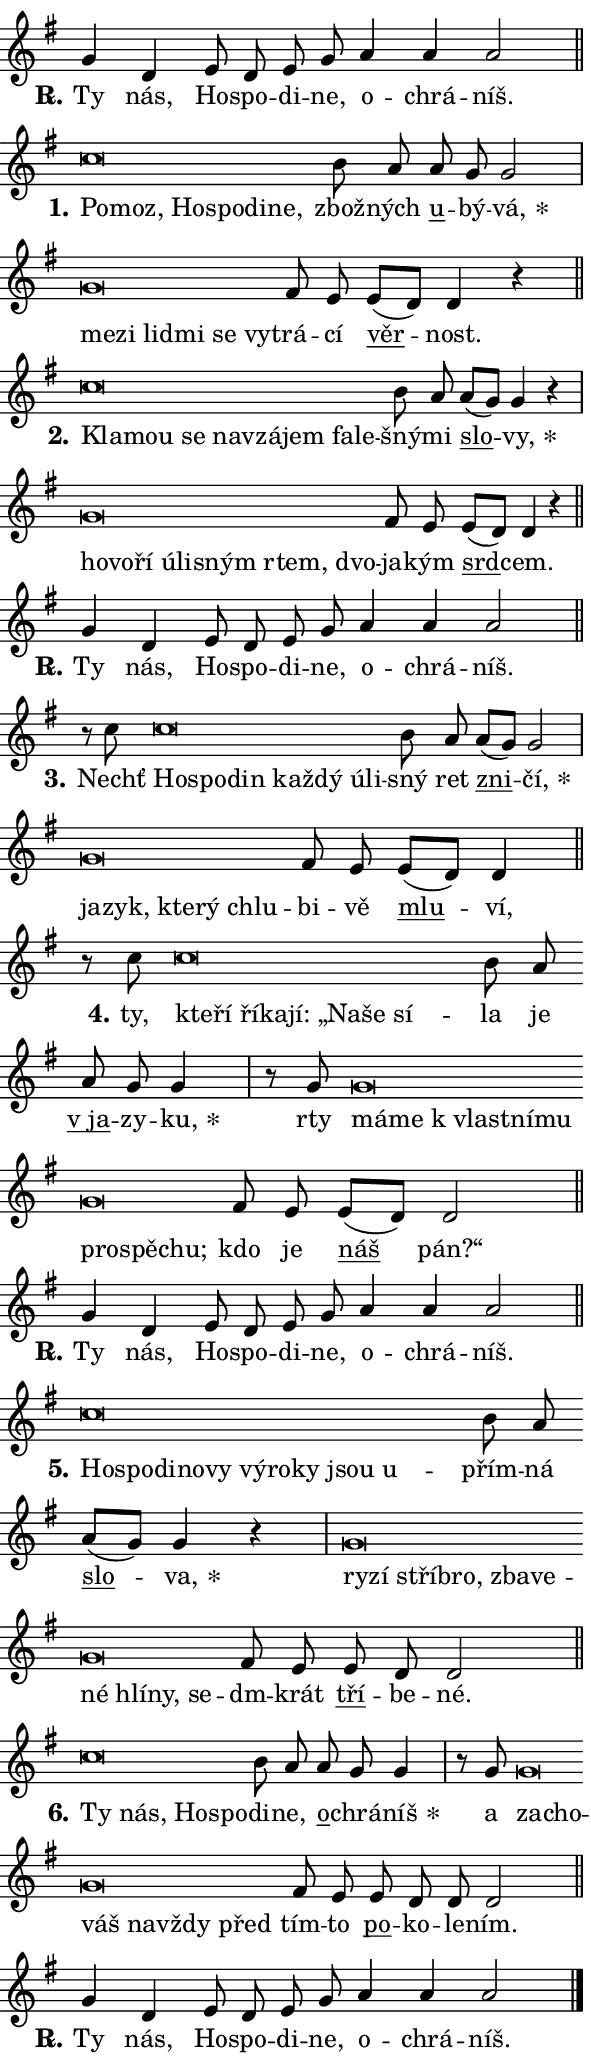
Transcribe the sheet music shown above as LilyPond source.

\version "2.24.0"
\header { tagline = "" }
\paper {
  indent = 0\cm
  top-margin = 0\cm
  right-margin = 0.13\cm % to fit lyric hyphens
  bottom-margin = 0\cm
  left-margin = 0\cm
  paper-width = 10\cm
  page-breaking = #ly:one-page-breaking
  system-system-spacing.basic-distance = #11
  score-system-spacing.basic-distance = #11
  ragged-last = ##f
}


%% Author: Thomas Morley
%% https://lists.gnu.org/archive/html/lilypond-user/2020-05/msg00002.html
#(define (line-position grob)
"Returns position of @var[grob} in current system:
   @code{'start}, if at first time-step
   @code{'end}, if at last time-step
   @code{'middle} otherwise
"
  (let* ((col (ly:item-get-column grob))
         (ln (ly:grob-object col 'left-neighbor))
         (rn (ly:grob-object col 'right-neighbor))
         (col-to-check-left (if (ly:grob? ln) ln col))
         (col-to-check-right (if (ly:grob? rn) rn col))
         (break-dir-left
           (and
             (ly:grob-property col-to-check-left 'non-musical #f)
             (ly:item-break-dir col-to-check-left)))
         (break-dir-right
           (and
             (ly:grob-property col-to-check-right 'non-musical #f)
             (ly:item-break-dir col-to-check-right))))
        (cond ((eqv? 1 break-dir-left) 'start)
              ((eqv? -1 break-dir-right) 'end)
              (else 'middle))))

#(define (tranparent-at-line-position vctor)
  (lambda (grob)
  "Relying on @code{line-position} select the relevant enry from @var{vctor}.
Used to determine transparency,"
    (case (line-position grob)
      ((end) (not (vector-ref vctor 0)))
      ((middle) (not (vector-ref vctor 1)))
      ((start) (not (vector-ref vctor 2))))))

noteHeadBreakVisibility =
#(define-music-function (break-visibility)(vector?)
"Makes @code{NoteHead}s transparent relying on @var{break-visibility}"
#{
  \override NoteHead.transparent =
    #(tranparent-at-line-position break-visibility)
#})

#(define delete-ledgers-for-transparent-note-heads
  (lambda (grob)
    "Reads whether a @code{NoteHead} is transparent.
If so this @code{NoteHead} is removed from @code{'note-heads} from
@var{grob}, which is supposed to be @code{LedgerLineSpanner}.
As a result ledgers are not printed for this @code{NoteHead}"
    (let* ((nhds-array (ly:grob-object grob 'note-heads))
           (nhds-list
             (if (ly:grob-array? nhds-array)
                 (ly:grob-array->list nhds-array)
                 '()))
           ;; Relies on the transparent-property being done before
           ;; Staff.LedgerLineSpanner.after-line-breaking is executed.
           ;; This is fragile ...
           (to-keep
             (remove
               (lambda (nhd)
                 (ly:grob-property nhd 'transparent #f))
               nhds-list)))
      ;; TODO find a better method to iterate over grob-arrays, similiar
      ;; to filter/remove etc for lists
      ;; For now rebuilt from scratch
      (set! (ly:grob-object grob 'note-heads)  '())
      (for-each
        (lambda (nhd)
          (ly:pointer-group-interface::add-grob grob 'note-heads nhd))
        to-keep))))

squashNotes = {
  \override NoteHead.X-extent = #'(-0.2 . 0.2)
  \override NoteHead.Y-extent = #'(-0.75 . 0)
  \override NoteHead.stencil =
    #(lambda (grob)
       (let ((pos (ly:grob-property grob 'staff-position)))
         (begin
           (if (< pos -7) (display "ERROR: Lower brevis then expected\n") (display ""))
           (if (<= pos -6) ly:text-interface::print ly:note-head::print))))
}
unSquashNotes = {
  \revert NoteHead.X-extent
  \revert NoteHead.Y-extent
  \revert NoteHead.stencil
}

hideNotes = \noteHeadBreakVisibility #begin-of-line-visible
unHideNotes = \noteHeadBreakVisibility #all-visible

% work-around for resetting accidentals
% https://lilypond.org/doc/v2.23/Documentation/notation/displaying-rhythms#unmetered-music
cadenzaMeasure = {
  \cadenzaOff
  \partial 1024 s1024
  \cadenzaOn
}

#(define-markup-command (accent layout props text) (markup?)
  "Underline accented syllable"
  (interpret-markup layout props
    #{\markup \override #'(offset . 4.3) \underline { #text }#}))

responsum = \markup \concat {
  "R" \hspace #-1.05 \path #0.1 #'((moveto 0 0.07) (lineto 0.9 0.8)) \hspace #0.05 "."
}

spaceSize = #0.6828661417322834 % exact space size for TeX Gyre Schola

\layout {
  \context {
    \Staff
    \remove "Time_signature_engraver"
    \override LedgerLineSpanner.after-line-breaking = #delete-ledgers-for-transparent-note-heads
  }
  \context {
    \Lyrics {
      \override LyricSpace.minimum-distance = \spaceSize
      \override LyricText.font-name = #"TeX Gyre Schola"
      \override LyricText.font-size = 1
      \override StanzaNumber.font-name = #"TeX Gyre Schola Bold"
      \override StanzaNumber.font-size = 1
    }
  }
  \context {
    \Score 
    \override NoteHead.text =
      #(lambda (grob) 
        (let ((pos (ly:grob-property grob 'staff-position)))
          #{\markup {
            \combine
              \halign #-0.55 \raise #(if (= pos -6) 0 0.5) \override #'(thickness . 2) \draw-line #'(3.2 . 0)
              \musicglyph "noteheads.sM1"
          }#}))
  }
}

% magnetic-lyrics.ily
%
%   written by
%     Jean Abou Samra <jean@abou-samra.fr>
%     Werner Lemberg <wl@gnu.org>
%
%   adapted by
%     Jiri Hon <jiri.hon@gmail.com>
%
% Version 2022-Apr-15

% https://www.mail-archive.com/lilypond-user@gnu.org/msg149350.html

#(define (Left_hyphen_pointer_engraver context)
   "Collect syllable-hyphen-syllable occurrences in lyrics and store
them in properties.  This engraver only looks to the left.  For
example, if the lyrics input is @code{foo -- bar}, it does the
following.

@itemize @bullet
@item
Set the @code{text} property of the @code{LyricHyphen} grob between
@q{foo} and @q{bar} to @code{foo}.

@item
Set the @code{left-hyphen} property of the @code{LyricText} grob with
text @q{foo} to the @code{LyricHyphen} grob between @q{foo} and
@q{bar}.
@end itemize

Use this auxiliary engraver in combination with the
@code{lyric-@/text::@/apply-@/magnetic-@/offset!} hook."
   (let ((hyphen #f)
         (text #f))
     (make-engraver
      (acknowledgers
       ((lyric-syllable-interface engraver grob source-engraver)
        (set! text grob)))
      (end-acknowledgers
       ((lyric-hyphen-interface engraver grob source-engraver)
        ;(when (not (grob::has-interface grob 'lyric-space-interface))
          (set! hyphen grob)));)
      ((stop-translation-timestep engraver)
       (when (and text hyphen)
         (ly:grob-set-object! text 'left-hyphen hyphen))
       (set! text #f)
       (set! hyphen #f)))))

#(define (lyric-text::apply-magnetic-offset! grob)
   "If the space between two syllables is less than the value in
property @code{LyricText@/.details@/.squash-threshold}, move the right
syllable to the left so that it gets concatenated with the left
syllable.

Use this function as a hook for
@code{LyricText@/.after-@/line-@/breaking} if the
@code{Left_@/hyphen_@/pointer_@/engraver} is active."
   (let ((hyphen (ly:grob-object grob 'left-hyphen #f)))
     (when hyphen
       (let ((left-text (ly:spanner-bound hyphen LEFT)))
         (when (grob::has-interface left-text 'lyric-syllable-interface)
           (let* ((common (ly:grob-common-refpoint grob left-text X))
                  (this-x-ext (ly:grob-extent grob common X))
                  (left-x-ext
                   (begin
                     ;; Trigger magnetism for left-text.
                     (ly:grob-property left-text 'after-line-breaking)
                     (ly:grob-extent left-text common X)))
                  ;; `delta` is the gap width between two syllables.
                  (delta (- (interval-start this-x-ext)
                            (interval-end left-x-ext)))
                  (details (ly:grob-property grob 'details))
                  (threshold (assoc-get 'squash-threshold details 0.2)))
             (when (< delta threshold)
               (let* (;; We have to manipulate the input text so that
                      ;; ligatures crossing syllable boundaries are not
                      ;; disabled.  For languages based on the Latin
                      ;; script this is essentially a beautification.
                      ;; However, for non-Western scripts it can be a
                      ;; necessity.
                      (lt (ly:grob-property left-text 'text))
                      (rt (ly:grob-property grob 'text))
                      (is-space (grob::has-interface hyphen 'lyric-space-interface))
                      (space (if is-space " " ""))
                      (extra-delta (if is-space spaceSize 0))
                      ;; Append new syllable.
                      (ltrt-space (if (and (string? lt) (string? rt))
                                (string-append lt space rt)
                                (make-concat-markup (list lt space rt))))
                      ;; Right-align `ltrt` to the right side.
                      (ltrt-space-markup (grob-interpret-markup
                               grob
                               (make-translate-markup
                                (cons (interval-length this-x-ext) 0)
                                (make-right-align-markup ltrt-space)))))
                 (begin
                   ;; Don't print `left-text`.
                   (ly:grob-set-property! left-text 'stencil #f)
                   ;; Set text and stencil (which holds all collected
                   ;; syllables so far) and shift it to the left.
                   (ly:grob-set-property! grob 'text ltrt-space)
                   (ly:grob-set-property! grob 'stencil ltrt-space-markup)
                   (ly:grob-translate-axis! grob (- (- delta extra-delta)) X))))))))))


#(define (lyric-hyphen::displace-bounds-first grob)
   ;; Make very sure this callback isn't triggered too early.
   (let ((left (ly:spanner-bound grob LEFT))
         (right (ly:spanner-bound grob RIGHT)))
     (ly:grob-property left 'after-line-breaking)
     (ly:grob-property right 'after-line-breaking)
     (ly:lyric-hyphen::print grob)))

squashThreshold = #0.4

\layout {
  \context {
    \Lyrics
    \consists #Left_hyphen_pointer_engraver
    \override LyricText.after-line-breaking =
      #lyric-text::apply-magnetic-offset!
    \override LyricHyphen.stencil = #lyric-hyphen::displace-bounds-first
    \override LyricText.details.squash-threshold = \squashThreshold
    \override LyricHyphen.minimum-distance = 0
    \override LyricHyphen.minimum-length = \squashThreshold
  }
}

squashText = \override LyricText.details.squash-threshold = 9999
unSquashText = \override LyricText.details.squash-threshold = \squashThreshold

leftText = \override LyricText.self-alignment-X = #LEFT
unLeftText = \revert LyricText.self-alignment-X

starOffset = #(lambda (grob) 
                (let ((x_offset (ly:self-alignment-interface::aligned-on-x-parent grob)))
                  (if (= x_offset 0) 0 (+ x_offset 1.2))))

star = #(define-music-function (syllable)(string?)
"Append star separator at the end of a syllable"
#{
  \once \override LyricText.X-offset = #starOffset
  \lyricmode { \markup {
    #syllable
    \override #'((font-name . "TeX Gyre Schola Bold")) \hspace #0.2 \lower #0.65 \larger "*"
  } }
#})

starAccent = #(define-music-function (syllable)(string?)
"Append star separator at the end of a syllable and make accent"
#{
  \once \override LyricText.X-offset = #starOffset
  \lyricmode { \markup {
    \accent #syllable
    \override #'((font-name . "TeX Gyre Schola Bold")) \hspace #0.2 \lower #0.65 \larger "*"
  } }
#})

breath = #(define-music-function (syllable)(string?)
"Append breathing indicator at the end of a syllable"
#{
  \lyricmode { \markup { #syllable "+" } }
#})

optionalBreath = #(define-music-function (syllable)(string?)
"Append optional breathing indicator at the end of a syllable"
#{
  \lyricmode { \markup { #syllable "(+)" } }
#})


\score {
    <<
        \new Voice = "melody" { \cadenzaOn \key g \major \relative { g'4 d e8 d \bar "" e g \bar "" a4 a a2 \cadenzaMeasure \bar "||" \break } }
        \new Lyrics \lyricsto "melody" { \lyricmode { \set stanza = \responsum
Ty nás, Ho -- spo -- di -- ne, o -- chrá -- níš. } }
    >>
    \layout {}
}

\score {
    <<
        \new Voice = "melody" { \cadenzaOn \key g \major \relative { \squashNotes c''\breve*1/16 \hideNotes \breve*1/16 \bar "" \breve*1/16 \bar "" \breve*1/16 \bar "" \breve*1/16 \breve*1/16 \bar "" \unHideNotes \unSquashNotes b8 a \bar "" a g g2 \cadenzaMeasure \bar "|" \squashNotes g\breve*1/16 \hideNotes \breve*1/16 \bar "" \breve*1/16 \bar "" \breve*1/16 \bar "" \breve*1/16 \breve*1/16 \bar "" \unHideNotes \unSquashNotes fis8 e \bar "" e[( d)] d4 r \cadenzaMeasure \bar "||" \break } }
        \new Lyrics \lyricsto "melody" { \lyricmode { \set stanza = "1."
\leftText Po -- \squashText moz, Ho -- spo -- di -- ne, \unLeftText \unSquashText zbož -- ných \markup \accent u -- bý -- \star vá, \leftText me -- \squashText zi lid -- mi se vy -- \unLeftText \unSquashText trá -- cí \markup \accent věr -- nost. } }
    >>
    \layout {}
}

\score {
    <<
        \new Voice = "melody" { \cadenzaOn \key g \major \relative { \squashNotes c''\breve*1/16 \hideNotes \breve*1/16 \bar "" \breve*1/16 \bar "" \breve*1/16 \bar "" \breve*1/16 \bar "" \breve*1/16 \bar "" \breve*1/16 \breve*1/16 \bar "" \unHideNotes \unSquashNotes b8 a \bar "" a[( g)] g4 r \cadenzaMeasure \bar "|" \squashNotes g\breve*1/16 \hideNotes \breve*1/16 \bar "" \breve*1/16 \bar "" \breve*1/16 \bar "" \breve*1/16 \bar "" \breve*1/16 \bar "" \breve*1/16 \breve*1/16 \bar "" \unHideNotes \unSquashNotes fis8 e \bar "" e[( d)] d4 r \cadenzaMeasure \bar "||" \break } }
        \new Lyrics \lyricsto "melody" { \lyricmode { \set stanza = "2."
\leftText Kla -- \squashText mou se na -- vzá -- jem fa -- le -- \unLeftText \unSquashText šný -- mi \markup \accent slo -- \star vy, \leftText ho -- \squashText vo -- ří ú -- li -- sným rtem, dvo -- \unLeftText \unSquashText ja -- kým \markup \accent srd -- cem. } }
    >>
    \layout {}
}

\score {
    <<
        \new Voice = "melody" { \cadenzaOn \key g \major \relative { g'4 d e8 d \bar "" e g \bar "" a4 a a2 \cadenzaMeasure \bar "||" \break } }
        \new Lyrics \lyricsto "melody" { \lyricmode { \set stanza = \responsum
Ty nás, Ho -- spo -- di -- ne, o -- chrá -- níš. } }
    >>
    \layout {}
}

\score {
    <<
        \new Voice = "melody" { \cadenzaOn \key g \major \relative { r8 c''8 \squashNotes c\breve*1/16 \hideNotes \breve*1/16 \bar "" \breve*1/16 \bar "" \breve*1/16 \bar "" \breve*1/16 \bar "" \breve*1/16 \breve*1/16 \bar "" \unHideNotes \unSquashNotes b8 a \bar "" a[( g)] g2 \cadenzaMeasure \bar "|" \squashNotes g\breve*1/16 \hideNotes \breve*1/16 \bar "" \breve*1/16 \bar "" \breve*1/16 \breve*1/16 \bar "" \unHideNotes \unSquashNotes fis8 e \bar "" e[( d)] d4 \cadenzaMeasure \bar "||" \break } }
        \new Lyrics \lyricsto "melody" { \lyricmode { \set stanza = "3."
Nechť \leftText Ho -- \squashText spo -- din kaž -- dý ú -- li -- \unLeftText \unSquashText sný ret \markup \accent zni -- \star čí, \leftText ja -- \squashText zyk, kte -- rý chlu -- \unLeftText \unSquashText bi -- vě \markup \accent mlu -- ví, } }
    >>
    \layout {}
}

\score {
    <<
        \new Voice = "melody" { \cadenzaOn \key g \major \relative { r8 c''8 \squashNotes c\breve*1/16 \hideNotes \breve*1/16 \bar "" \breve*1/16 \bar "" \breve*1/16 \bar "" \breve*1/16 \bar "" \breve*1/16 \bar "" \breve*1/16 \breve*1/16 \bar "" \unHideNotes \unSquashNotes b8 a \bar "" a g g4 \cadenzaMeasure \bar "|" r8 g8 \squashNotes g\breve*1/16 \hideNotes \breve*1/16 \bar "" \breve*1/16 \bar "" \breve*1/16 \bar "" \breve*1/16 \bar "" \breve*1/16 \bar "" \breve*1/16 \breve*1/16 \bar "" \unHideNotes \unSquashNotes fis8 e \bar "" e[( d)] d2 \cadenzaMeasure \bar "||" \break } }
        \new Lyrics \lyricsto "melody" { \lyricmode { \set stanza = "4."
ty, \leftText kte -- \squashText ří ří -- ka -- jí: „Na -- še sí -- \unLeftText \unSquashText la je \markup \accent "v ja" -- zy -- \star ku, rty \leftText má -- \squashText me "k vlast" -- ní -- mu pro -- spě -- chu; \unLeftText \unSquashText kdo je \markup \accent náš pán?“ } }
    >>
    \layout {}
}

\score {
    <<
        \new Voice = "melody" { \cadenzaOn \key g \major \relative { g'4 d e8 d \bar "" e g \bar "" a4 a a2 \cadenzaMeasure \bar "||" \break } }
        \new Lyrics \lyricsto "melody" { \lyricmode { \set stanza = \responsum
Ty nás, Ho -- spo -- di -- ne, o -- chrá -- níš. } }
    >>
    \layout {}
}

\score {
    <<
        \new Voice = "melody" { \cadenzaOn \key g \major \relative { \squashNotes c''\breve*1/16 \hideNotes \breve*1/16 \bar "" \breve*1/16 \bar "" \breve*1/16 \bar "" \breve*1/16 \bar "" \breve*1/16 \bar "" \breve*1/16 \bar "" \breve*1/16 \bar "" \breve*1/16 \breve*1/16 \bar "" \unHideNotes \unSquashNotes b8 a \bar "" a[( g)] g4 r \cadenzaMeasure \bar "|" \squashNotes g\breve*1/16 \hideNotes \breve*1/16 \bar "" \breve*1/16 \bar "" \breve*1/16 \bar "" \breve*1/16 \bar "" \breve*1/16 \bar "" \breve*1/16 \bar "" \breve*1/16 \bar "" \breve*1/16 \breve*1/16 \bar "" \unHideNotes \unSquashNotes fis8 e \bar "" e d d2 \cadenzaMeasure \bar "||" \break } }
        \new Lyrics \lyricsto "melody" { \lyricmode { \set stanza = "5."
\leftText Ho -- \squashText spo -- di -- no -- vy vý -- ro -- ky jsou u -- \unLeftText \unSquashText přím -- ná \markup \accent slo -- \star va, \leftText ry -- \squashText zí stříb -- ro, zba -- ve -- né hlí -- ny, se -- \unLeftText \unSquashText dm -- krát \markup \accent tří -- be -- né. } }
    >>
    \layout {}
}

\score {
    <<
        \new Voice = "melody" { \cadenzaOn \key g \major \relative { \squashNotes c''\breve*1/16 \hideNotes \breve*1/16 \bar "" \breve*1/16 \breve*1/16 \bar "" \unHideNotes \unSquashNotes b8 a \bar "" a g g4 \cadenzaMeasure \bar "|" r8 g8 \squashNotes g\breve*1/16 \hideNotes \breve*1/16 \bar "" \breve*1/16 \bar "" \breve*1/16 \bar "" \breve*1/16 \breve*1/16 \bar "" \unHideNotes \unSquashNotes fis8 e \bar "" e d d d2 \cadenzaMeasure \bar "||" \break } }
        \new Lyrics \lyricsto "melody" { \lyricmode { \set stanza = "6."
\leftText Ty \squashText nás, Ho -- spo -- \unLeftText \unSquashText di -- ne, \markup \accent o -- chrá -- \star níš a \leftText za -- \squashText cho -- váš na -- vždy před \unLeftText \unSquashText tím -- to \markup \accent po -- ko -- le -- ním. } }
    >>
    \layout {}
}

\score {
    <<
        \new Voice = "melody" { \cadenzaOn \key g \major \relative { g'4 d e8 d \bar "" e g \bar "" a4 a a2 \cadenzaMeasure \bar "||" \break } \bar "|." }
        \new Lyrics \lyricsto "melody" { \lyricmode { \set stanza = \responsum
Ty nás, Ho -- spo -- di -- ne, o -- chrá -- níš. } }
    >>
    \layout {}
}
